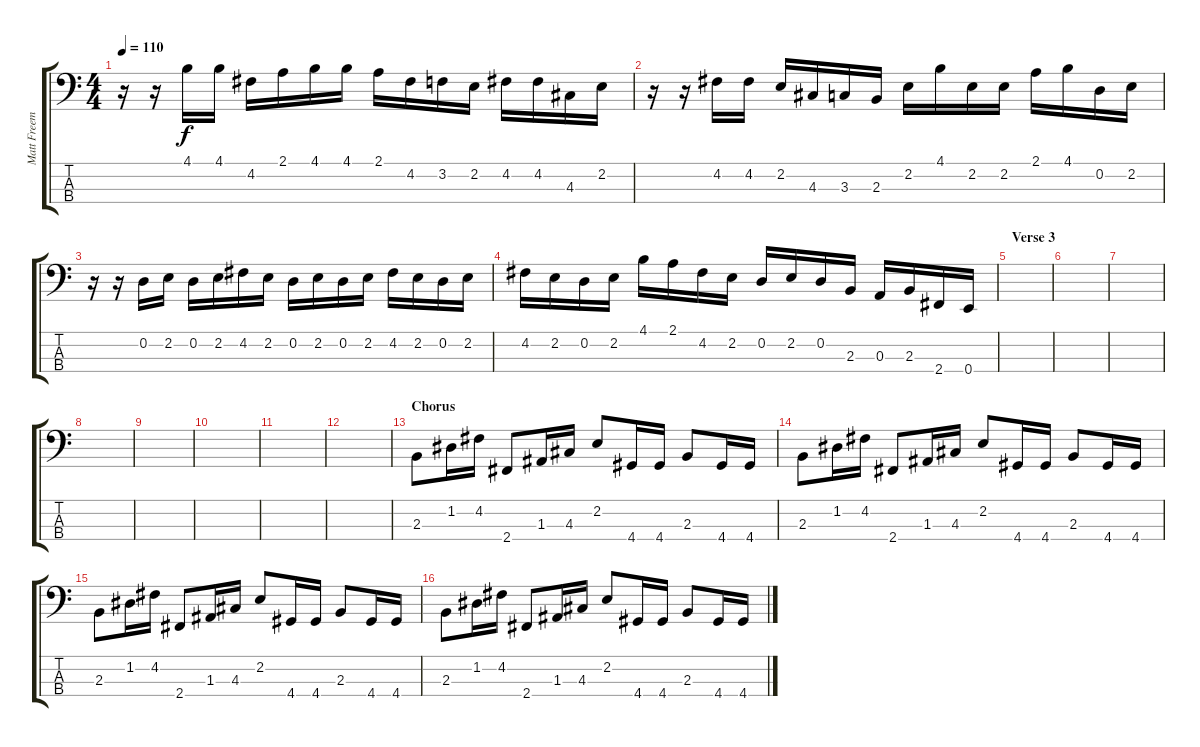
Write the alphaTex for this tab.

\track ("Matt Freeman" "Matt Freem") {instrument electricbasspick}
\staff {score tabs}
\tuning (G2 D2 A1 E1) {hide}
\ts (4 4)
\tempo 110
\clef f4
\ks c
r.16{dy f} r.16 4.1.16 4.1.16 4.2.16 2.1.16 4.1.16 4.1.16 2.1.16 4.2.16 3.2.16 2.2.16 4.2.16 4.2.16 4.3.16 2.2.16 |
r.16 r.16 4.2.16 4.2.16 2.2.16 4.3.16 3.3.16 2.3.16 2.2.16 4.1.16 2.2.16 2.2.16 2.1.16 4.1.16 0.2.16 2.2.16 |
r.16 r.16 0.2.16 2.2.16 0.2.16 2.2.16 4.2.16 2.2.16 0.2.16 2.2.16 0.2.16 2.2.16 4.2.16 2.2.16 0.2.16 2.2.16 |
4.2.16 2.2.16 0.2.16 2.2.16 4.1.16 2.1.16 4.2.16 2.2.16 0.2.16 2.2.16 0.2.16 2.3.16 0.3.16 2.3.16 2.4.16 0.4.16 |
\section ("" "Verse 3")
|
|
|
|
|
|
|
|
\section ("" "Chorus")
2.3.8 1.2.16 4.2.16 2.4.8 1.3.16 4.3.16 2.2.8 4.4.16 4.4.16 2.3.8 4.4.16 4.4.16 |
2.3.8 1.2.16 4.2.16 2.4.8 1.3.16 4.3.16 2.2.8 4.4.16 4.4.16 2.3.8 4.4.16 4.4.16 |
2.3.8 1.2.16 4.2.16 2.4.8 1.3.16 4.3.16 2.2.8 4.4.16 4.4.16 2.3.8 4.4.16 4.4.16 |
2.3.8 1.2.16 4.2.16 2.4.8 1.3.16 4.3.16 2.2.8 4.4.16 4.4.16 2.3.8 4.4.16 4.4.16
